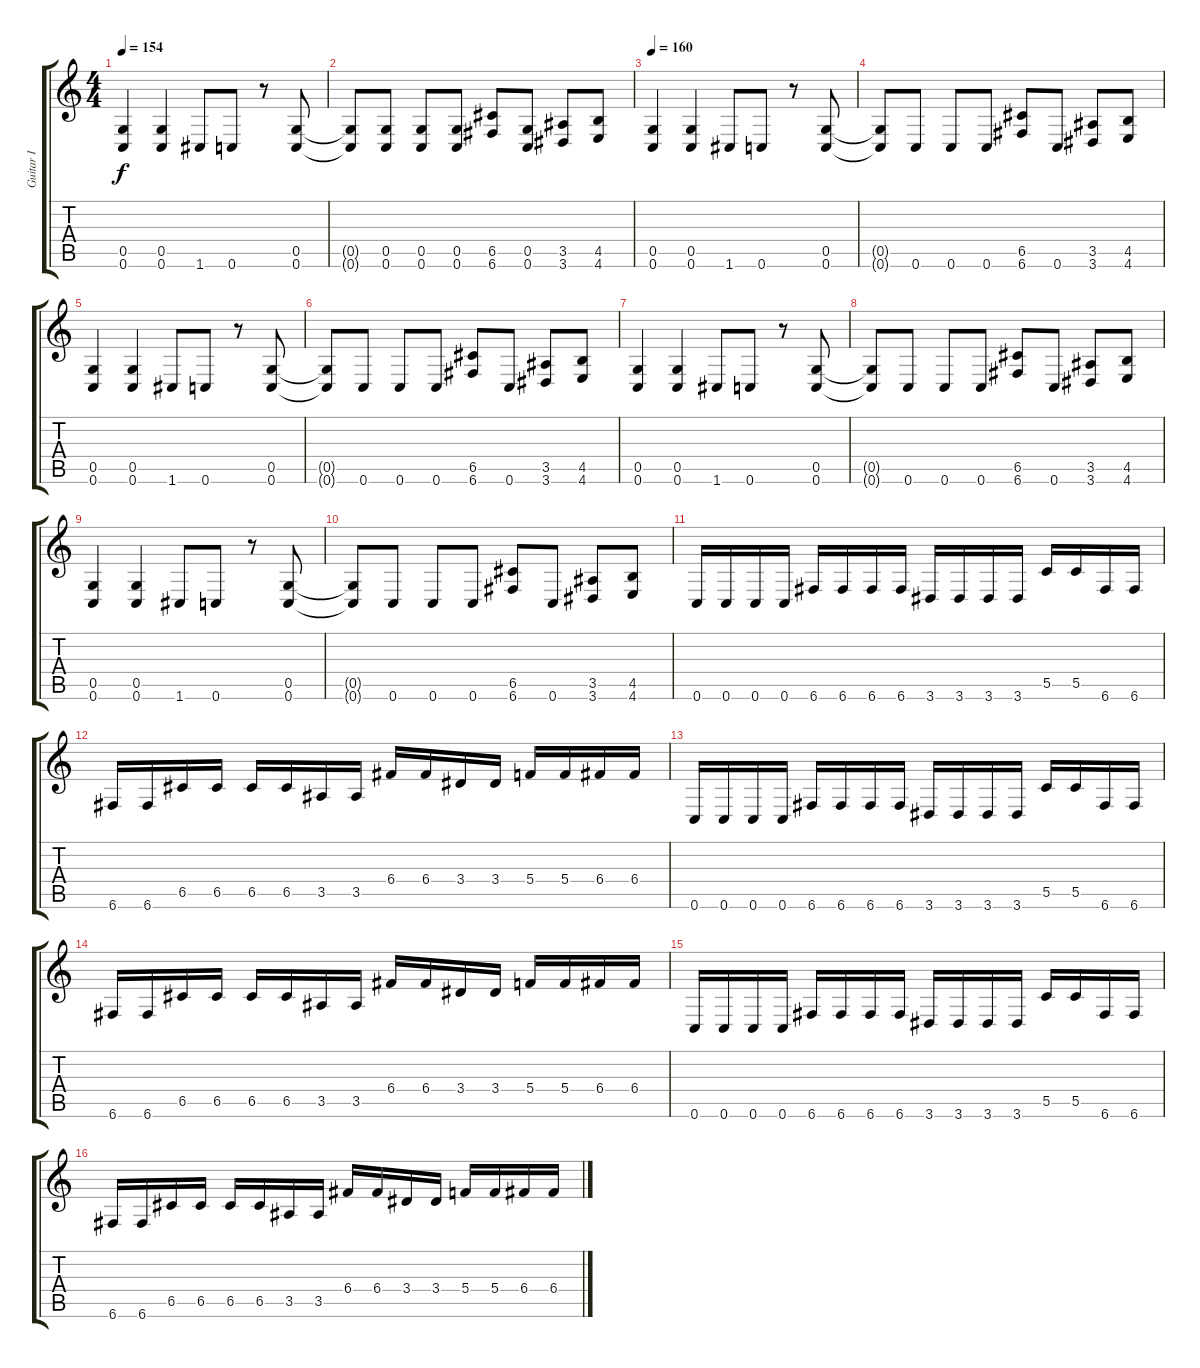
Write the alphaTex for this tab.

\track ("Guitar I" "Guitar I") {instrument distortionguitar}
\staff {score tabs}
\tuning (D4 A3 F3 C3 G2 C2) {hide}
\ts (4 4)
\tempo 154
\clef g2
\ks c
(0.5 0.6).4{dy f} (0.5 0.6).4 1.6.8 0.6.8 r.8 (0.5 0.6).8 |
(0.5{t} 0.6{t}).8 (0.5 0.6).8 (0.5 0.6).8 (0.5 0.6).8 (6.5 6.6).8 (0.5 0.6).8 (3.5 3.6).8 (4.5 4.6).8 |
\tempo 160
(0.5 0.6).4 (0.5 0.6).4 1.6.8 0.6.8 r.8 (0.5 0.6).8 |
(0.5{t} 0.6{t}).8 0.6.8 0.6.8 0.6.8 (6.5 6.6).8 0.6.8 (3.5 3.6).8 (4.5 4.6).8 |
(0.5 0.6).4 (0.5 0.6).4 1.6.8 0.6.8 r.8 (0.5 0.6).8 |
(0.5{t} 0.6{t}).8 0.6.8 0.6.8 0.6.8 (6.5 6.6).8 0.6.8 (3.5 3.6).8 (4.5 4.6).8 |
(0.5 0.6).4 (0.5 0.6).4 1.6.8 0.6.8 r.8 (0.5 0.6).8 |
(0.5{t} 0.6{t}).8 0.6.8 0.6.8 0.6.8 (6.5 6.6).8 0.6.8 (3.5 3.6).8 (4.5 4.6).8 |
(0.5 0.6).4 (0.5 0.6).4 1.6.8 0.6.8 r.8 (0.5 0.6).8 |
(0.5{t} 0.6{t}).8 0.6.8 0.6.8 0.6.8 (6.5 6.6).8 0.6.8 (3.5 3.6).8 (4.5 4.6).8 |
0.6.16 0.6.16 0.6.16 0.6.16 6.6.16 6.6.16 6.6.16 6.6.16 3.6.16 3.6.16 3.6.16 3.6.16 5.5.16 5.5.16 6.6.16 6.6.16 |
6.6.16 6.6.16 6.5.16 6.5.16 6.5.16 6.5.16 3.5.16 3.5.16 6.4.16 6.4.16 3.4.16 3.4.16 5.4.16 5.4.16 6.4.16 6.4.16 |
0.6.16 0.6.16 0.6.16 0.6.16 6.6.16 6.6.16 6.6.16 6.6.16 3.6.16 3.6.16 3.6.16 3.6.16 5.5.16 5.5.16 6.6.16 6.6.16 |
6.6.16 6.6.16 6.5.16 6.5.16 6.5.16 6.5.16 3.5.16 3.5.16 6.4.16 6.4.16 3.4.16 3.4.16 5.4.16 5.4.16 6.4.16 6.4.16 |
0.6.16 0.6.16 0.6.16 0.6.16 6.6.16 6.6.16 6.6.16 6.6.16 3.6.16 3.6.16 3.6.16 3.6.16 5.5.16 5.5.16 6.6.16 6.6.16 |
6.6.16 6.6.16 6.5.16 6.5.16 6.5.16 6.5.16 3.5.16 3.5.16 6.4.16 6.4.16 3.4.16 3.4.16 5.4.16 5.4.16 6.4.16 6.4.16
